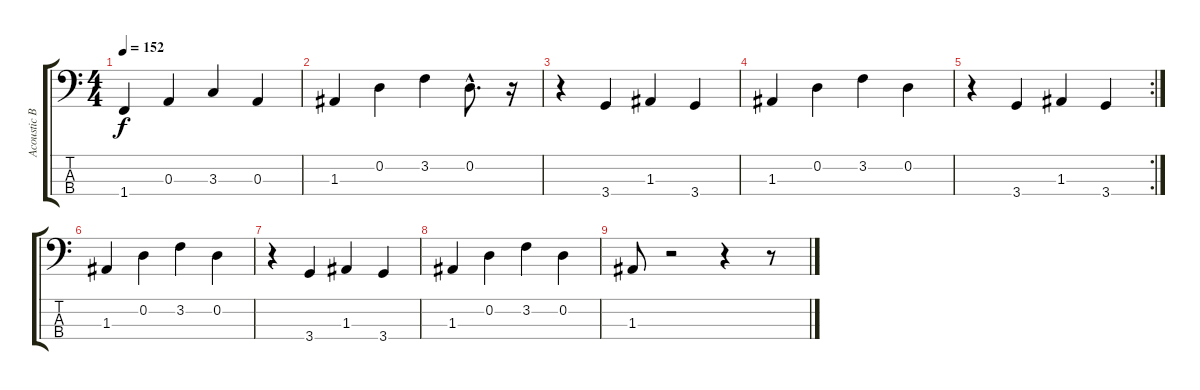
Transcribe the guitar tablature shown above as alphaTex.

\track ("Acoustic Bass" "Acoustic B") {instrument acousticguitarnylon}
\staff {score tabs}
\tuning (G2 D2 A1 E1) {hide}
\ts (4 4)
\tempo 152
\clef f4
\ks c
1.4.4{dy f} 0.3.4 3.3.4 0.3.4 |
1.3.4 0.2.4 3.2.4 0.2{hac}.8{d} r.16 |
r.4 3.4.4 1.3.4 3.4.4 |
1.3.4 0.2.4 3.2.4 0.2.4 |
\rc 2
r.4 3.4.4 1.3.4 3.4.4 |
1.3.4 0.2.4 3.2.4 0.2.4 |
r.4 3.4.4 1.3.4 3.4.4 |
1.3.4 0.2.4 3.2.4 0.2.4 |
1.3.8 r.2 r.4 r.8
